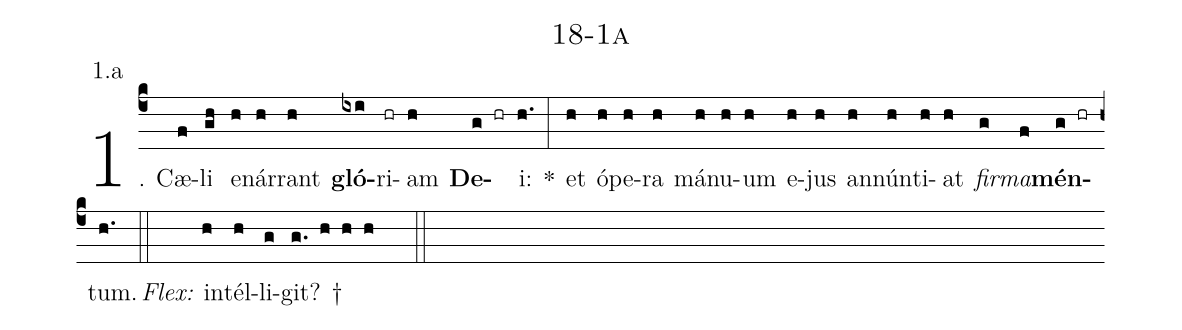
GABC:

name: 18-1a;
annotation: 1.a;
%%
(c4)1. Cæ(f)li(gh) e(h)nár(h)rant(h) <b>gló</b>(ixi)ri(hr)am(h) <b>De</b>(g hr)i:(h.) *(:) et(h) ó(h)pe(h)ra(h) má(h)nu(h)um(h) e(h)jus(h) an(h)nún(h)ti(h)at(h) <i>fir</i>(g)<i>ma</i>(f)<b>mén</b>(g hr)tum.(h.) (::)
<i>Flex:</i>()  in(h)tél(h)li(g)git? †(g. h h h  ::)
